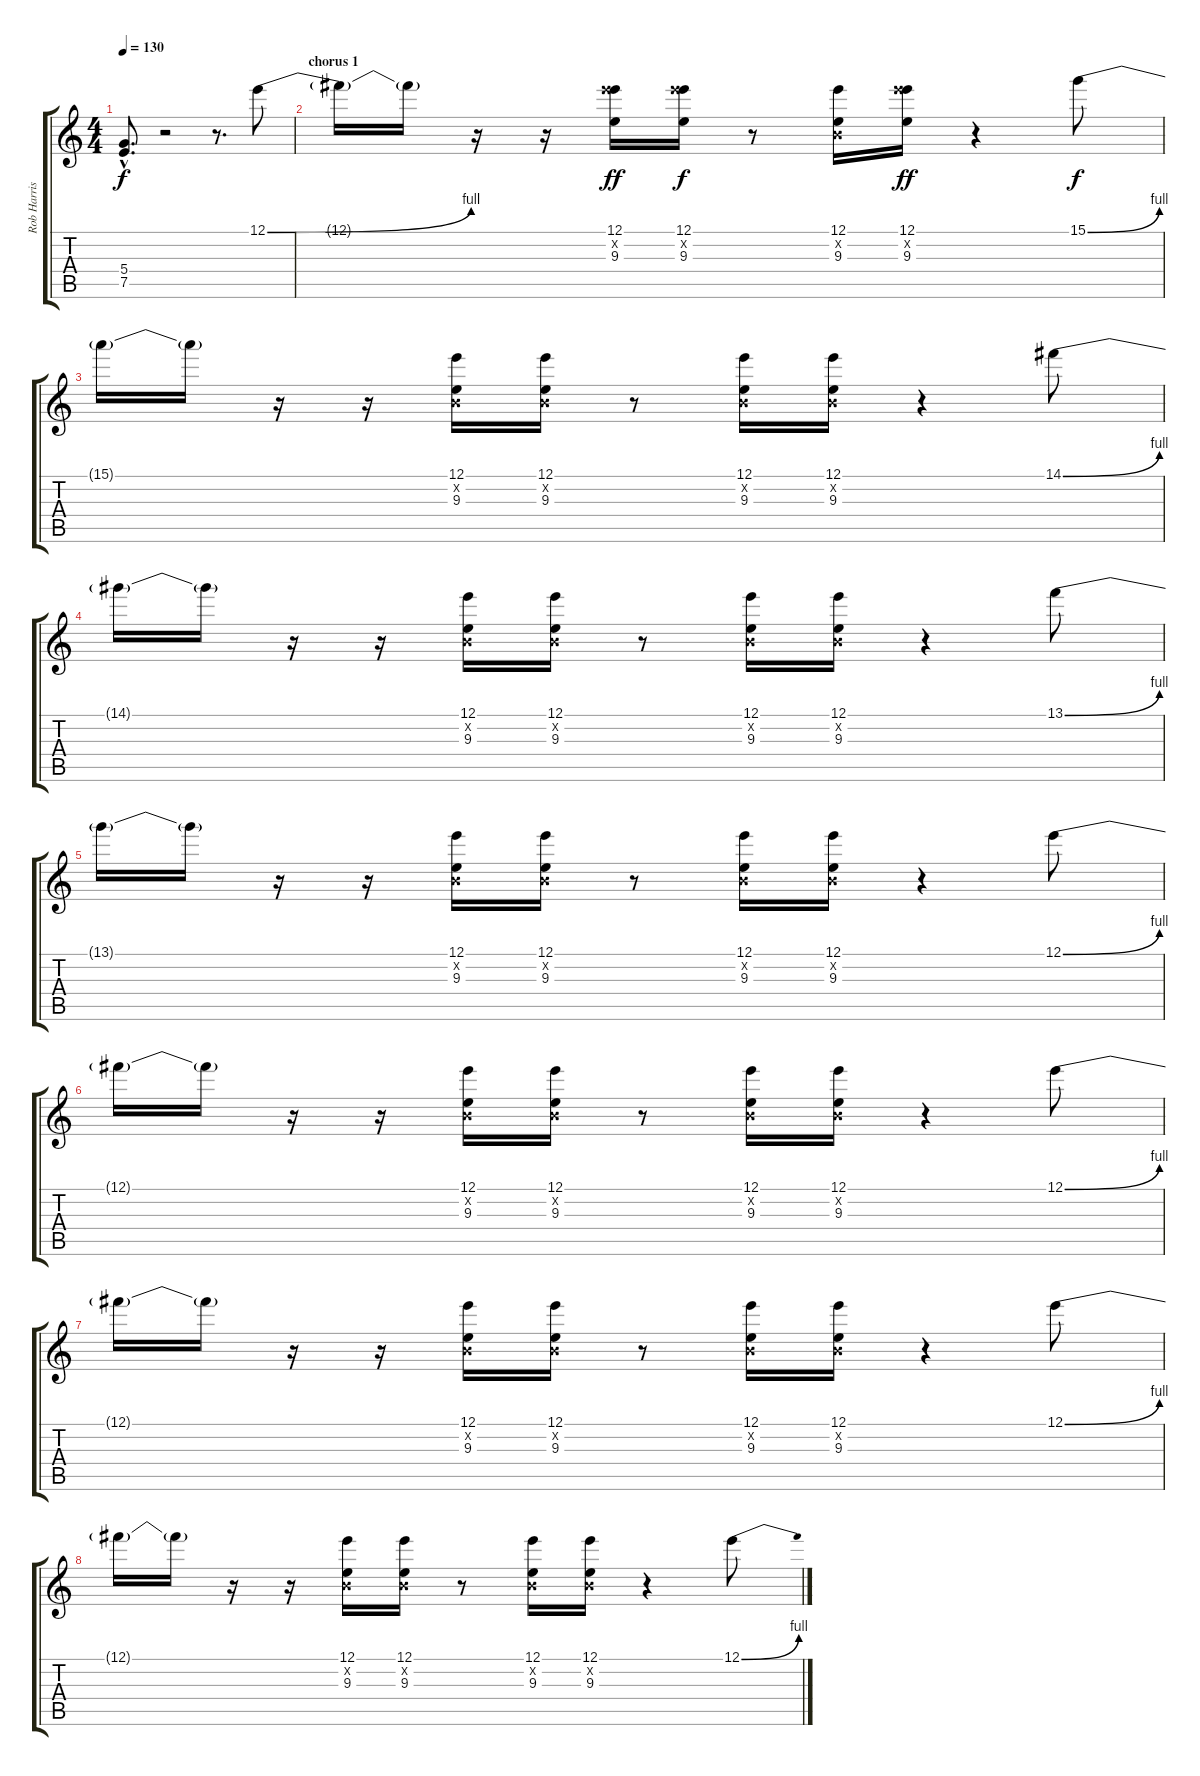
\track ("Rob Harris - Guitar Effects" "Rob Harris") {instrument overdrivenguitar}
\staff {score tabs}
\tuning (E4 B3 G3 D3 A2 E2) {hide}
\ts (4 4)
\tempo 130
\clef g2
\ks c
(5.4{hac t} 7.5{hac t}).8{d dy f} r.2 r.8{d} 12.1{be (bend 0 0 60 4)}.8 |
\section ("" "chorus 1")
12.1{t}.16 12.1{t}.16 r.16 r.16 (12.1 17.2{x} 9.3).16{dy ff} (12.1 17.2{x} 9.3).16{dy f} r.8 (12.1 0.2{x} 9.3).16 (12.1 17.2{x} 9.3).16{dy ff} r.4 15.1{be (bend 0 0 60 4)}.8{dy f} |
15.1{t}.16 15.1{t}.16 r.16 r.16 (12.1 0.2{x} 9.3).16 (12.1 0.2{x} 9.3).16 r.8 (12.1 0.2{x} 9.3).16 (12.1 0.2{x} 9.3).16 r.4 14.1{be (bend 0 0 60 4)}.8 |
14.1{t}.16 14.1{t}.16 r.16 r.16 (12.1 0.2{x} 9.3).16 (12.1 0.2{x} 9.3).16 r.8 (12.1 0.2{x} 9.3).16 (12.1 0.2{x} 9.3).16 r.4 13.1{be (bend 0 0 60 4)}.8 |
13.1{t}.16 13.1{t}.16 r.16 r.16 (12.1 0.2{x} 9.3).16 (12.1 0.2{x} 9.3).16 r.8 (12.1 0.2{x} 9.3).16 (12.1 0.2{x} 9.3).16 r.4 12.1{be (bend 0 0 60 4)}.8 |
12.1{t}.16 12.1{t}.16 r.16 r.16 (12.1 0.2{x} 9.3).16 (12.1 0.2{x} 9.3).16 r.8 (12.1 0.2{x} 9.3).16 (12.1 0.2{x} 9.3).16 r.4 12.1{be (bend 0 0 60 4)}.8 |
12.1{t}.16 12.1{t}.16 r.16 r.16 (12.1 0.2{x} 9.3).16 (12.1 0.2{x} 9.3).16 r.8 (12.1 0.2{x} 9.3).16 (12.1 0.2{x} 9.3).16 r.4 12.1{be (bend 0 0 60 4)}.8 |
12.1{t}.16 12.1{t}.16 r.16 r.16 (12.1 0.2{x} 9.3).16 (12.1 0.2{x} 9.3).16 r.8 (12.1 0.2{x} 9.3).16 (12.1 0.2{x} 9.3).16 r.4 12.1{be (bend 0 0 60 4)}.8
